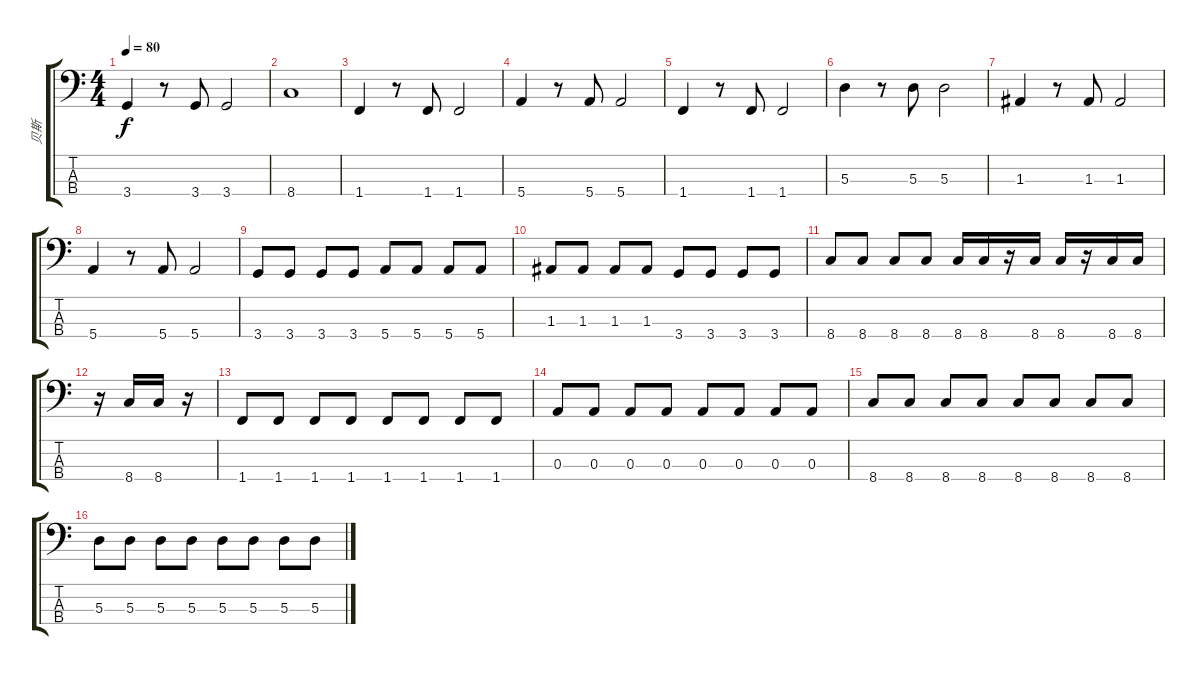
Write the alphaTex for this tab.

\track ("贝斯" "贝斯") {instrument electricbassfinger}
\staff {score tabs}
\tuning (G2 D2 A1 E1) {hide}
\ts (4 4)
\tempo 80
\clef f4
\ks c
3.4.4{dy f} r.8 3.4.8 3.4.2 |
8.4.1 |
1.4.4 r.8 1.4.8 1.4.2 |
5.4.4 r.8 5.4.8 5.4.2 |
1.4.4 r.8 1.4.8 1.4.2 |
5.3.4 r.8 5.3.8 5.3.2 |
1.3.4 r.8 1.3.8 1.3.2 |
5.4.4 r.8 5.4.8 5.4.2 |
3.4.8 3.4.8 3.4.8 3.4.8 5.4.8 5.4.8 5.4.8 5.4.8 |
1.3.8 1.3.8 1.3.8 1.3.8 3.4.8 3.4.8 3.4.8 3.4.8 |
8.4.8 8.4.8 8.4.8 8.4.8 8.4.16 8.4.16 r.16 8.4.16 8.4.16 r.16 8.4.16 8.4.16 |
r.16 8.4.16 8.4.16 r.16 |
1.4.8 1.4.8 1.4.8 1.4.8 1.4.8 1.4.8 1.4.8 1.4.8 |
0.3.8 0.3.8 0.3.8 0.3.8 0.3.8 0.3.8 0.3.8 0.3.8 |
8.4.8 8.4.8 8.4.8 8.4.8 8.4.8 8.4.8 8.4.8 8.4.8 |
5.3.8 5.3.8 5.3.8 5.3.8 5.3.8 5.3.8 5.3.8 5.3.8
